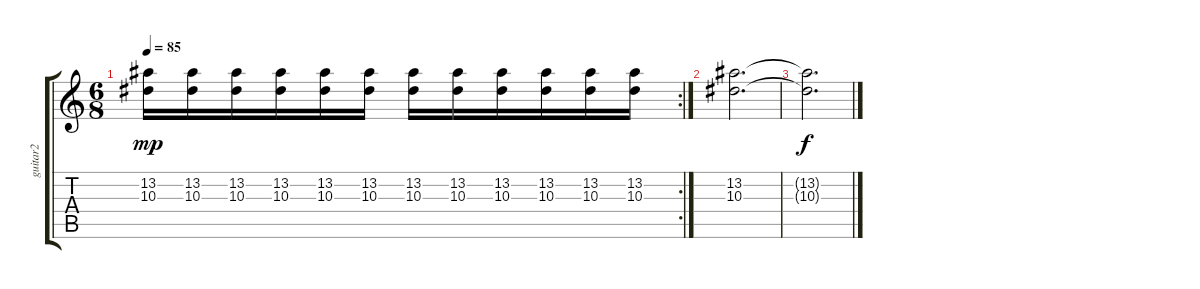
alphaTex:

\track ("guitar2" "guitar2") {instrument overdrivenguitar}
\staff {score tabs}
\tuning (D4 A3 F3 C3 G2 C2) {hide}
\rc 2
\ts (6 8)
\tempo 85
\clef g2
\ks c
(13.2 10.3).16{dy mp} (13.2 10.3).16 (13.2 10.3).16 (13.2 10.3).16 (13.2 10.3).16 (13.2 10.3).16 (13.2 10.3).16 (13.2 10.3).16 (13.2 10.3).16 (13.2 10.3).16 (13.2 10.3).16 (13.2 10.3).16 |
(13.2 10.3).2{d} |
(13.2{t} 10.3{t}).2{d dy f}
